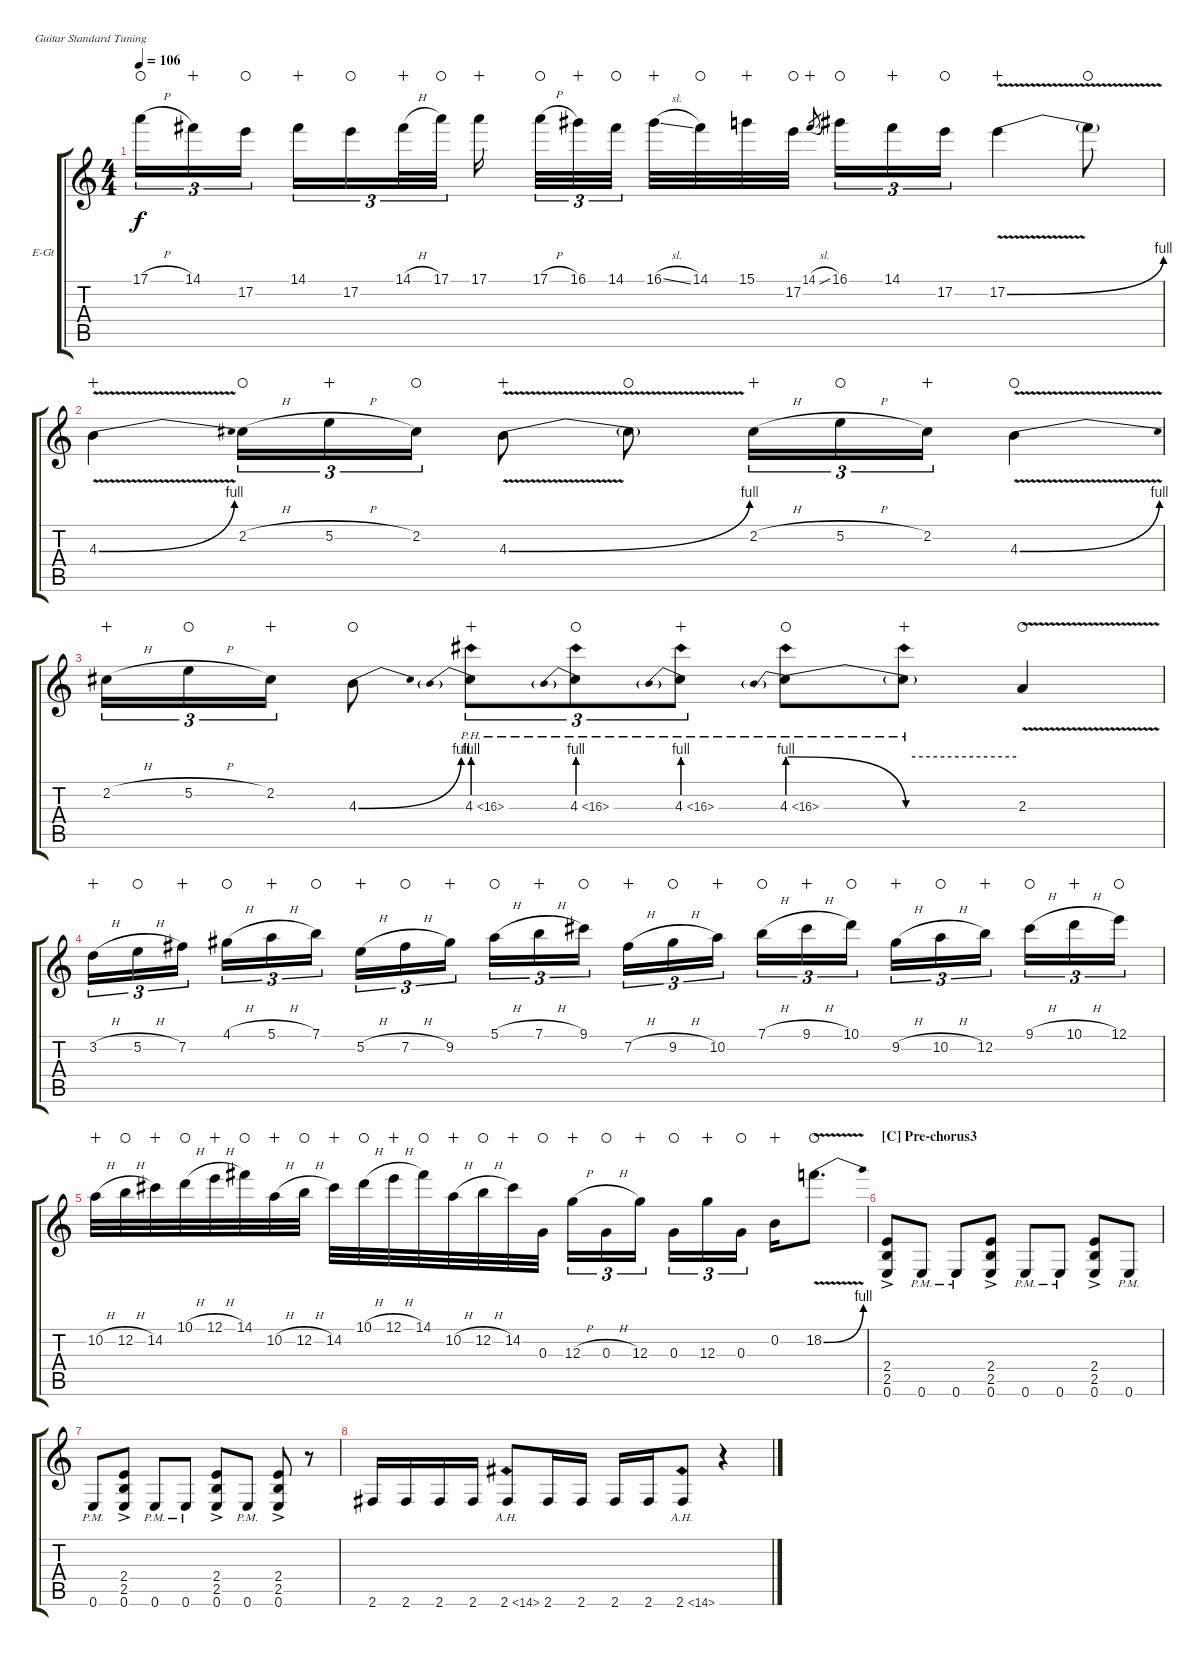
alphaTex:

\bracketExtendMode groupsimilarinstruments
\firstSystemTrackNameOrientation horizontal
\otherSystemsTrackNameOrientation horizontal
\track ("Zakk Wylde" "E-Gt") {instrument overdrivenguitar}
\staff {score tabs}
\tuning (E4 B3 G3 D3 A2 E2)
\ts (4 4)
\tempo 106
\clef g2
\ks c
17.1{h}.16{tu (3 2) dy f waho} 14.1.16{tu (3 2) wahc} 17.2.16{tu (3 2) waho} 14.1.16{tu (3 2) wahc} 17.2.16{tu (3 2) waho} 14.1{h}.32{tu (3 2) wahc} 17.1.32{tu (3 2) waho} 17.1.16{wahc} 17.1{h}.32{tu (3 2) waho} 16.1.32{tu (3 2) wahc} 14.1.32{tu (3 2) waho} 16.1{sl}.32{wahc} 14.1.32{waho} 15.1.32{wahc} 17.2.32{waho} 14.1{sl}.8{gr wahc} 16.1.16{tu (3 2) waho} 14.1.16{tu (3 2) wahc} 17.2.16{tu (3 2) waho} 17.2{be (bend 0 0 60 4) v}.4{wahc} 17.2{t}.8{waho} |
4.3{be (bend 0 0 60 4) v}.4{wahc} 2.2{h}.16{tu (3 2) waho} 5.2{h}.16{tu (3 2) wahc} 2.2.16{tu (3 2) waho} 4.3{be (bend 0 0 60 4) v}.8{wahc} 4.3{t}.8{waho} 2.2{h}.16{tu (3 2) wahc} 5.2{h}.16{tu (3 2) waho} 2.2.16{tu (3 2) wahc} 4.3{be (bend 0 0 60 4) v}.4{waho} |
2.2{h}.16{tu (3 2) wahc} 5.2{h}.16{tu (3 2) waho} 2.2.16{tu (3 2) wahc} 4.3{be (bend 0 0 60 4)}.8{waho} 4.3{be (prebend 0 4 60 4) ph 12}.8{tu (3 2) wahc} 4.3{be (prebend 0 4 60 4) ph 12}.8{tu (3 2) waho} 4.3{be (prebend 0 4 60 4) ph 12}.8{tu (3 2) wahc} 4.3{be (prebendrelease 0 4 60 0) ph 12}.8{waho} 4.3{be (hold 0 4 60 4) ph 12 t}.8{wahc} 2.3{v}.4{waho} |
3.2{h}.16{tu (3 2) wahc} 5.2{h}.16{tu (3 2) waho} 7.2.16{tu (3 2) wahc} 4.1{h}.16{tu (3 2) waho} 5.1{h}.16{tu (3 2) wahc} 7.1.16{tu (3 2) waho} 5.2{h}.16{tu (3 2) wahc} 7.2{h}.16{tu (3 2) waho} 9.2.16{tu (3 2) wahc} 5.1{h}.16{tu (3 2) waho} 7.1{h}.16{tu (3 2) wahc} 9.1.16{tu (3 2) waho} 7.2{h}.16{tu (3 2) wahc} 9.2{h}.16{tu (3 2) waho} 10.2.16{tu (3 2) wahc} 7.1{h}.16{tu (3 2) waho} 9.1{h}.16{tu (3 2) wahc} 10.1.16{tu (3 2) waho} 9.2{h}.16{tu (3 2) wahc} 10.2{h}.16{tu (3 2) waho} 12.2.16{tu (3 2) wahc} 9.1{h}.16{tu (3 2) waho} 10.1{h}.16{tu (3 2) wahc} 12.1.16{tu (3 2) waho} |
10.2{h}.32{wahc} 12.2{h}.32{waho} 14.2.32{wahc} 10.1{h}.32{waho} 12.1{h}.32{wahc} 14.1.32{waho} 10.2{h}.32{wahc} 12.2{h}.32{waho} 14.2.32{wahc} 10.1{h}.32{waho} 12.1{h}.32{wahc} 14.1.32{waho} 10.2{h}.32{wahc} 12.2{h}.32{waho} 14.2.32{wahc} 0.3.32{waho} 12.3{h}.16{tu (3 2) wahc} 0.3{h}.16{tu (3 2) waho} 12.3.16{tu (3 2) wahc} 0.3.16{tu (3 2) waho} 12.3.16{tu (3 2) wahc} 0.3.16{tu (3 2) waho} 0.2.16{wahc} 18.2{be (bend 0 0 15 4) v}.8{d waho} |
\section ("C" "Pre-chorus3")
(2.5{ac} 0.6{ac} 2.4{ac}).8 0.6{pm}.8 0.6{pm}.8 (2.5{ac} 0.6{ac} 2.4{ac}).8 0.6{pm}.8 0.6{pm}.8 (2.5{ac} 0.6{ac} 2.4{ac}).8 0.6{pm}.8 |
0.6{pm}.8 (2.5{ac} 0.6{ac} 2.4{ac}).8 0.6{pm}.8 0.6{pm}.8 (2.5{ac} 0.6{ac} 2.4{ac}).8 0.6{pm}.8 (2.5{ac} 0.6{ac} 2.4{ac}).8 r.8 |
2.6.16 2.6.16 2.6.16 2.6.16 2.6{ah 12}.8 2.6.16 2.6.16 2.6.16 2.6.16 2.6{ah 12}.8 r.4
